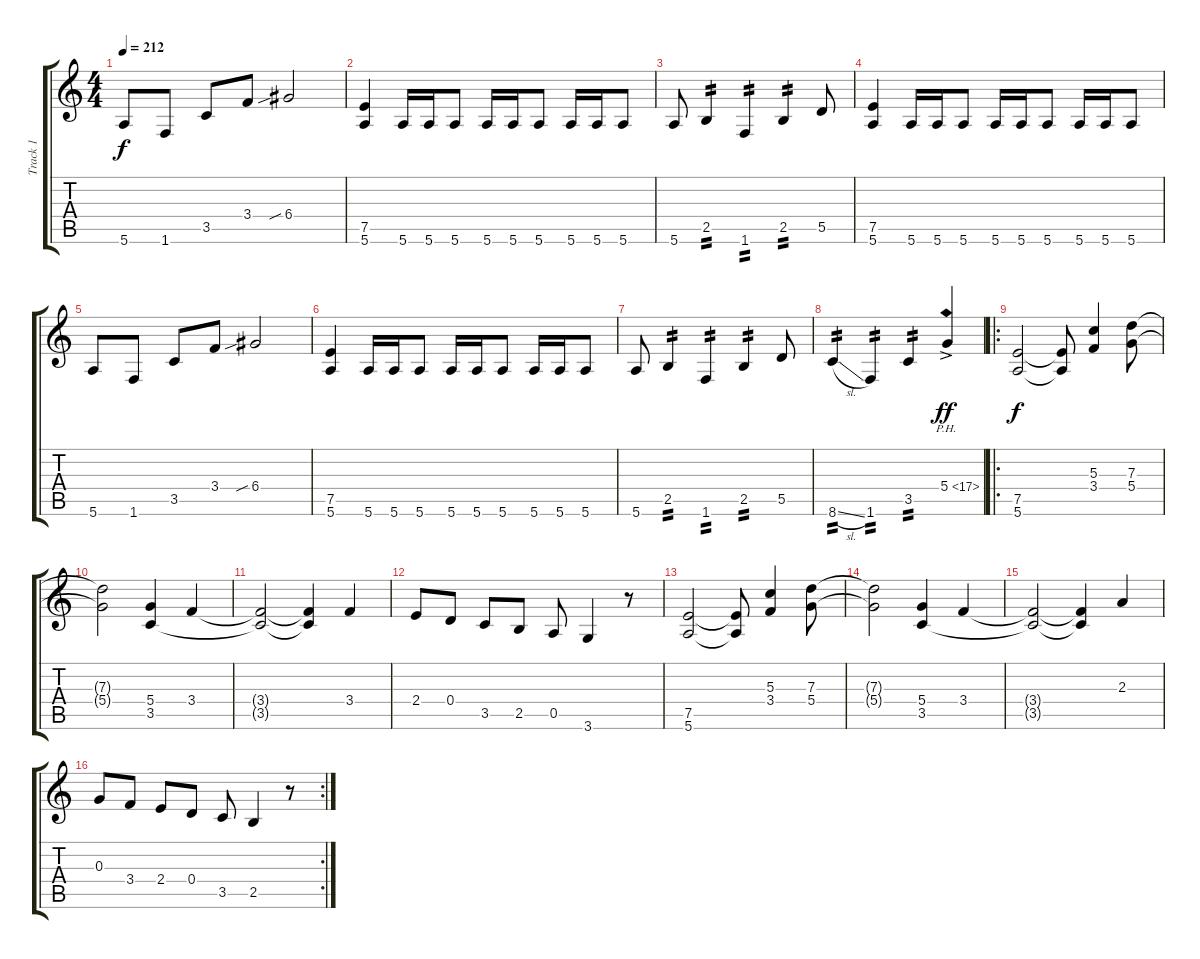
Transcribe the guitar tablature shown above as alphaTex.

\track ("Track 1" "Track 1") {instrument distortionguitar}
\staff {score tabs}
\tuning (E4 B3 G3 D3 A2 E2) {hide}
\ts (4 4)
\tempo 212
\clef g2
\ks c
5.6.8{dy f} 1.6.8 3.5.8 3.4.8 6.4{sib}.2 |
(7.5 5.6).4 5.6.16 5.6.16 5.6.8 5.6.16 5.6.16 5.6.8 5.6.16 5.6.16 5.6.8 |
5.6.8 2.5.4{tp 2} 1.6.4{tp 2} 2.5.4{tp 2} 5.5.8 |
(7.5 5.6).4 5.6.16 5.6.16 5.6.8 5.6.16 5.6.16 5.6.8 5.6.16 5.6.16 5.6.8 |
5.6.8 1.6.8 3.5.8 3.4.8 6.4{sib}.2 |
(7.5 5.6).4 5.6.16 5.6.16 5.6.8 5.6.16 5.6.16 5.6.8 5.6.16 5.6.16 5.6.8 |
5.6.8 2.5.4{tp 2} 1.6.4{tp 2} 2.5.4{tp 2} 5.5.8 |
8.6{sl}.4{tp 2} 1.6.4{tp 2} 3.5.4{tp 2} 5.4{ph 12 ac}.4{dy ff} |
\ro
(7.5 5.6).2{dy f} (7.5{t} 5.6{t}).8 (5.3 3.4).4 (7.3 5.4).8 |
(7.3{t} 5.4{t}).2 (5.4 3.5).4 3.4.4 |
(3.4{t} 3.5{t}).2 (3.4{t} 3.5{t}).4 3.4.4 |
2.4.8 0.4.8 3.5.8 2.5.8 0.5.8 3.6.4 r.8 |
(7.5 5.6).2 (7.5{t} 5.6{t}).8 (5.3 3.4).4 (7.3 5.4).8 |
(7.3{t} 5.4{t}).2 (5.4 3.5).4 3.4.4 |
(3.4{t} 3.5{t}).2 (3.4{t} 3.5{t}).4 2.3.4 |
\rc 2
0.3.8 3.4.8 2.4.8 0.4.8 3.5.8 2.5.4 r.8
